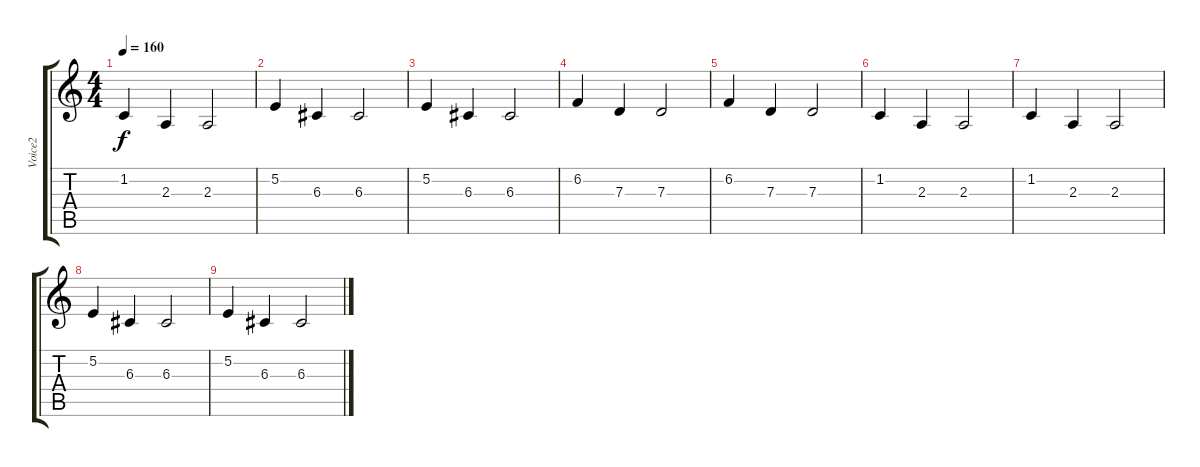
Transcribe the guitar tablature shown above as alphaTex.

\track ("Voice2" "Voice2") {instrument lead6voice}
\staff {score tabs}
\tuning (E4 B3 G3 D3 A2 E2) {hide}
\ts (4 4)
\tempo 160
\clef g2
\ks c
1.2.4{dy f} 2.3.4 2.3.2 |
5.2.4 6.3.4 6.3.2 |
5.2.4 6.3.4 6.3.2 |
6.2.4 7.3.4 7.3.2 |
6.2.4 7.3.4 7.3.2 |
1.2.4 2.3.4 2.3.2 |
1.2.4 2.3.4 2.3.2 |
5.2.4 6.3.4 6.3.2 |
5.2.4 6.3.4 6.3.2
